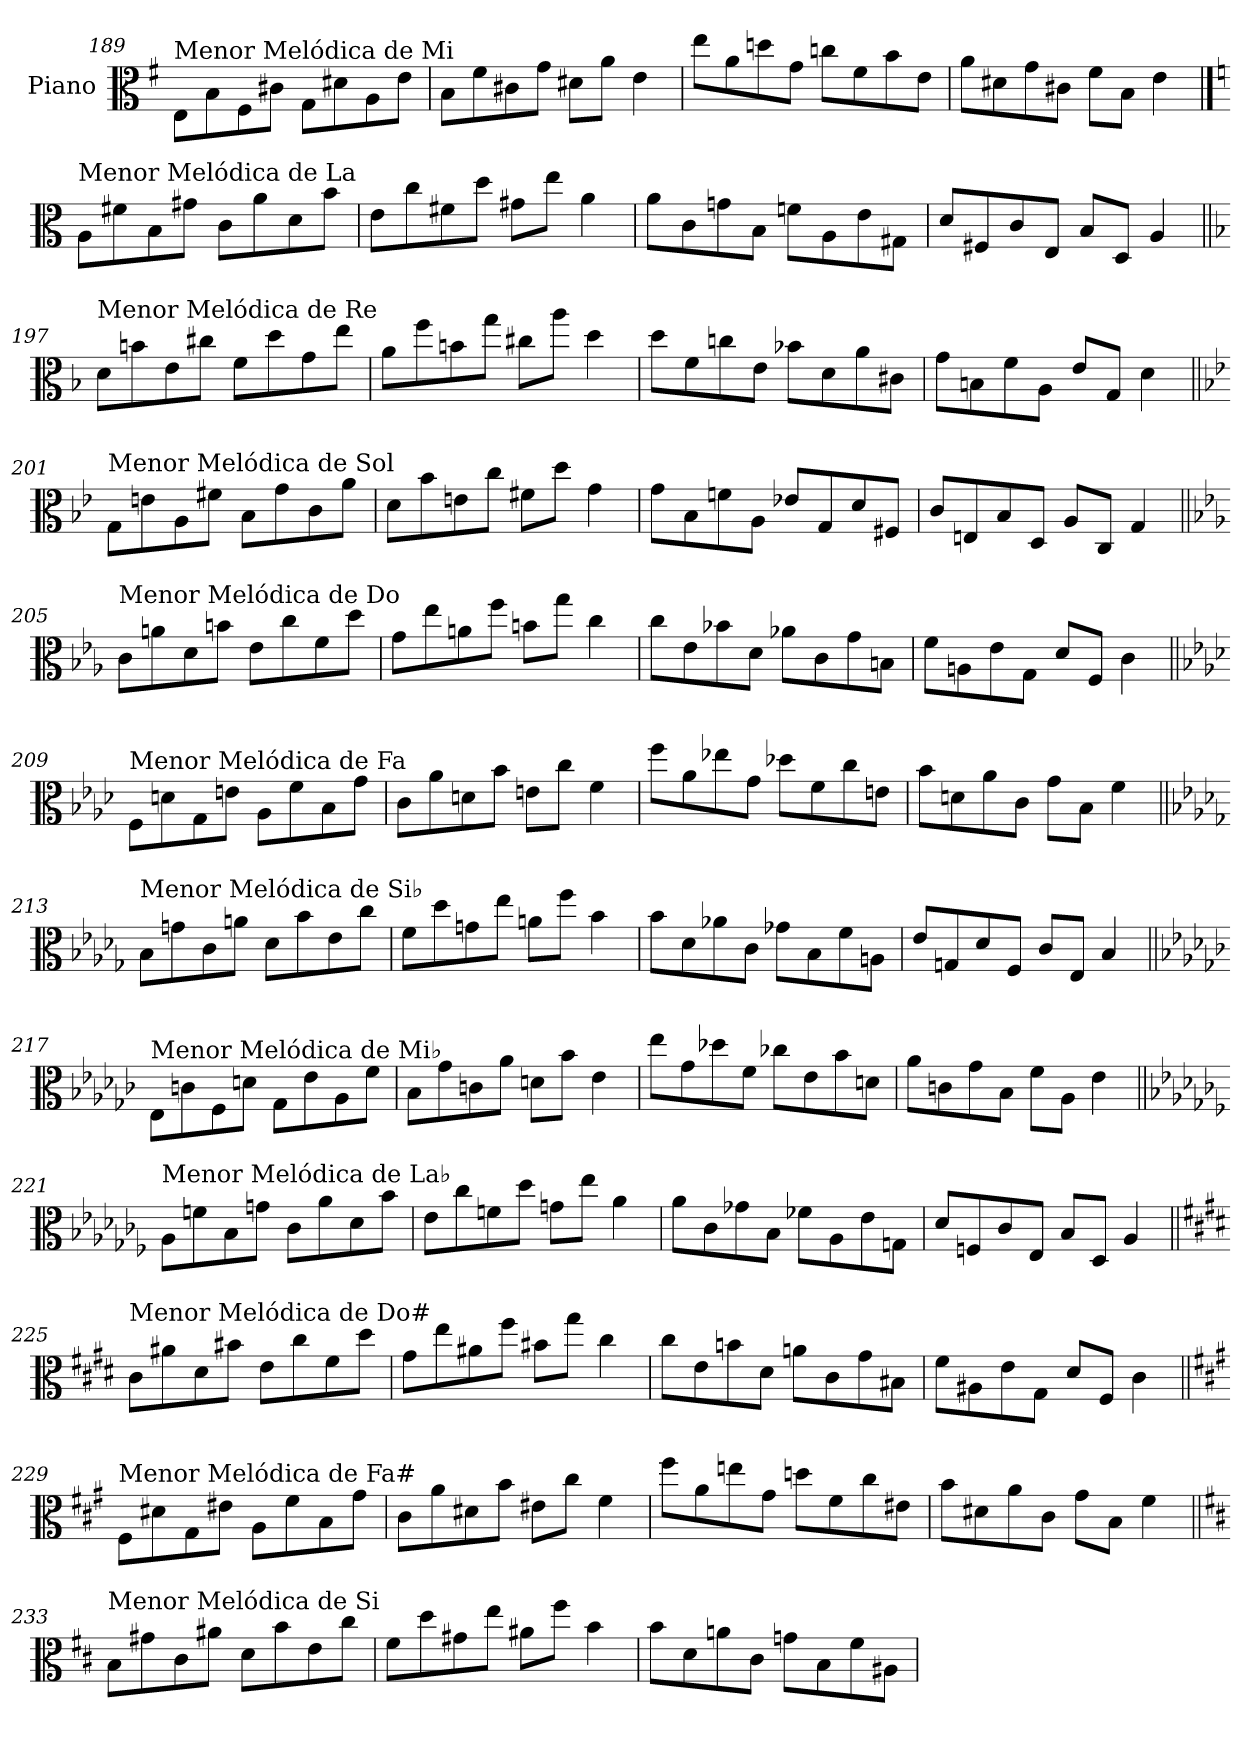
**kern
*part1
*staff1
*I"Piano
*I'Pno.
!!LO:LB:g=z
*clefC3
*k[f#]
=189
!LO:TX:a:t=Menor Melódica de Mi
8E\L
8B\
8F#\
8c#X\J
8G\L
8d#X\
8A\
8e\J
=190
8B\L
8f#\
8c#X\
8g\J
8d#X\L
8a\J
4e\
=191
8ee\L
8a\
8ddn\
8g\J
8ccn\L
8f#\
8b\
8e\J
=192
8a\L
8d#X\
8g\
8c#X\J
8f#\L
8B\J
4e\
!!LO:PB:g=z
==193
*k[]
!LO:TX:a:t=Menor Melódica de La
8A\L
8f#X\
8B\
8g#X\J
8c\L
8a\
8d\
8b\J
=194
8e\L
8cc\
8f#X\
8dd\J
8g#X\L
8ee\J
4a\
=195
8a\L
8c\
8gn\
8B\J
8fn\L
8A\
8e\
8G#X\J
=196
8d/L
8F#X/
8c/
8E/J
8B/L
8D/J
4A/
!!LO:LB:g=z
=197||
*k[b-]
!LO:TX:a:t=Menor Melódica de Re
8d\L
8bn\
8e\
8cc#X\J
8f\L
8dd\
8g\
8ee\J
=198
8a\L
8ff\
8bn\
8gg\J
8cc#X\L
8aa\J
4dd\
=199
8dd\L
8f\
8ccn\
8e\J
8b-X\L
8d\
8a\
8c#X\J
=200
8g\L
8Bn\
8f\
8A\J
8e/L
8G/J
4d\
!!LO:LB:g=z
=201||
*k[b-e-]
!LO:TX:a:t=Menor Melódica de Sol
8G\L
8en\
8A\
8f#X\J
8B-\L
8g\
8c\
8a\J
=202
8d\L
8b-\
8en\
8cc\J
8f#X\L
8dd\J
4g\
=203
8g\L
8B-\
8fn\
8A\J
8e-X/L
8G/
8d/
8F#X/J
=204
8c/L
8En/
8B-/
8D/J
8A/L
8C/J
4G/
!!LO:LB:g=z
=205||
*k[b-e-a-]
!LO:TX:a:t=Menor Melódica de Do
8c\L
8an\
8d\
8bn\J
8e-\L
8cc\
8f\
8dd\J
=206
8g\L
8ee-\
8an\
8ff\J
8bn\L
8gg\J
4cc\
=207
8cc\L
8e-\
8b-X\
8d\J
8a-X\L
8c\
8g\
8Bn\J
=208
8f\L
8An\
8e-\
8G\J
8d/L
8F/J
4c\
!!LO:LB:g=z
=209||
*k[b-e-a-d-]
!LO:TX:a:t=Menor Melódica de Fa
8F\L
8dn\
8G\
8en\J
8A-\L
8f\
8B-\
8g\J
=210
8c\L
8a-\
8dn\
8b-\J
8en\L
8cc\J
4f\
=211
8ff\L
8a-\
8ee-X\
8g\J
8dd-X\L
8f\
8cc\
8en\J
=212
8b-\L
8dn\
8a-\
8c\J
8g\L
8B-\J
4f\
!!LO:LB:g=z
=213||
*k[b-e-a-d-g-]
!LO:TX:a:t=Menor Melódica de Si♭
8B-\L
8gn\
8c\
8an\J
8d-\L
8b-\
8e-\
8cc\J
=214
8f\L
8dd-\
8gn\
8ee-\J
8an\L
8ff\J
4b-\
=215
8b-\L
8d-\
8a-X\
8c\J
8g-X\L
8B-\
8f\
8An\J
=216
8e-/L
8Gn/
8d-/
8F/J
8c/L
8E-/J
4B-/
!!LO:PB:g=z
=217||
*k[b-e-a-d-g-c-]
!LO:TX:a:t=Menor Melódica de Mi♭
8E-\L
8cn\
8F\
8dn\J
8G-\L
8e-\
8A-\
8f\J
=218
8B-\L
8g-\
8cn\
8a-\J
8dn\L
8b-\J
4e-\
=219
8ee-\L
8g-\
8dd-X\
8f\J
8cc-X\L
8e-\
8b-\
8dn\J
=220
8a-\L
8cn\
8g-\
8B-\J
8f\L
8A-\J
4e-\
!!LO:LB:g=z
=221||
*k[b-e-a-d-g-c-f-]
!LO:TX:a:t=Menor Melódica de La♭
8A-\L
8fn\
8B-\
8gn\J
8c-\L
8a-\
8d-\
8b-\J
=222
8e-\L
8cc-\
8fn\
8dd-\J
8gn\L
8ee-\J
4a-\
=223
8a-\L
8c-\
8g-X\
8B-\J
8f-X\L
8A-\
8e-\
8Gn\J
=224
8d-/L
8Fn/
8c-/
8E-/J
8B-/L
8D-/J
4A-/
!!LO:LB:g=z
=225||
*k[f#c#g#d#]
!LO:TX:a:t=Menor Melódica de Do#
8c#\L
8a#X\
8d#\
8b#X\J
8e\L
8cc#\
8f#\
8dd#\J
=226
8g#\L
8ee\
8a#X\
8ff#\J
8b#X\L
8gg#\J
4cc#\
=227
8cc#\L
8e\
8bn\
8d#\J
8an\L
8c#\
8g#\
8B#X\J
=228
8f#\L
8A#X\
8e\
8G#\J
8d#/L
8F#/J
4c#\
!!LO:LB:g=z
=229||
*k[f#c#g#]
!LO:TX:a:t=Menor Melódica de Fa#
8F#\L
8d#X\
8G#\
8e#X\J
8A\L
8f#\
8B\
8g#\J
=230
8c#\L
8a\
8d#X\
8b\J
8e#X\L
8cc#\J
4f#\
=231
8ff#\L
8a\
8een\
8g#\J
8ddn\L
8f#\
8cc#\
8e#X\J
=232
8b\L
8d#X\
8a\
8c#\J
8g#\L
8B\J
4f#\
!!LO:LB:g=z
=233||
*k[f#c#]
!LO:TX:a:t=Menor Melódica de Si
8B\L
8g#X\
8c#\
8a#X\J
8d\L
8b\
8e\
8cc#\J
=234
8f#\L
8dd\
8g#X\
8ee\J
8a#X\L
8ff#\J
4b\
=235
8b\L
8d\
8an\
8c#\J
8gn\L
8B\
8f#\
8A#X\J
=
*-
